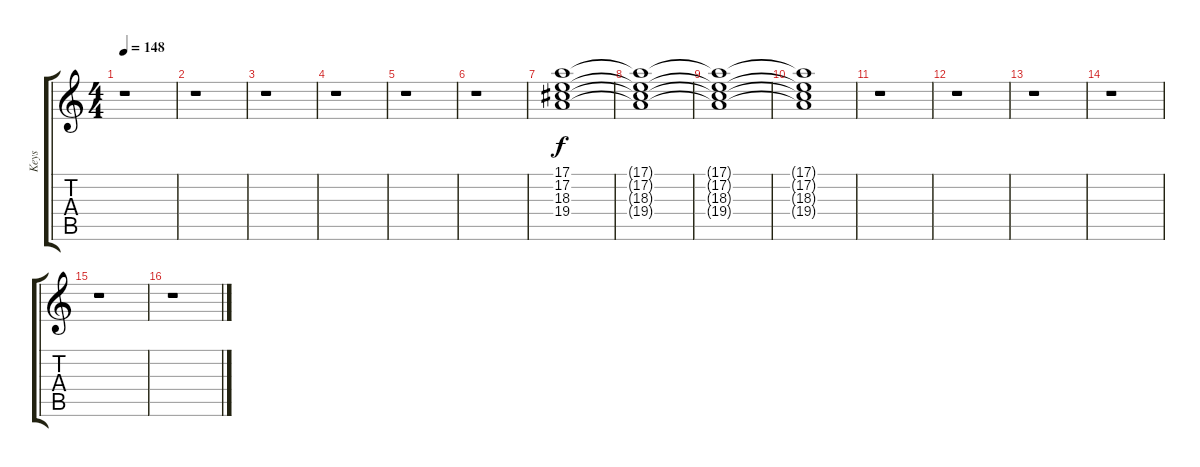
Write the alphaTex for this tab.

\track ("Keys" "Keys") {instrument stringensemble2}
\staff {score tabs}
\tuning (E4 B3 G3 D3 A2 E2) {hide}
\ts (4 4)
\tempo 148
\clef g2
\ks c
r.1{dy f} |
r.1 |
r.1 |
r.1 |
r.1 |
r.1 |
(17.1 17.2 18.3 19.4).1 |
(17.1{t} 17.2{t} 18.3{t} 19.4{t}).1 |
(17.1{t} 17.2{t} 18.3{t} 19.4{t}).1 |
(17.1{t} 17.2{t} 18.3{t} 19.4{t}).1 |
r.1 |
r.1 |
r.1 |
r.1 |
r.1 |
r.1
